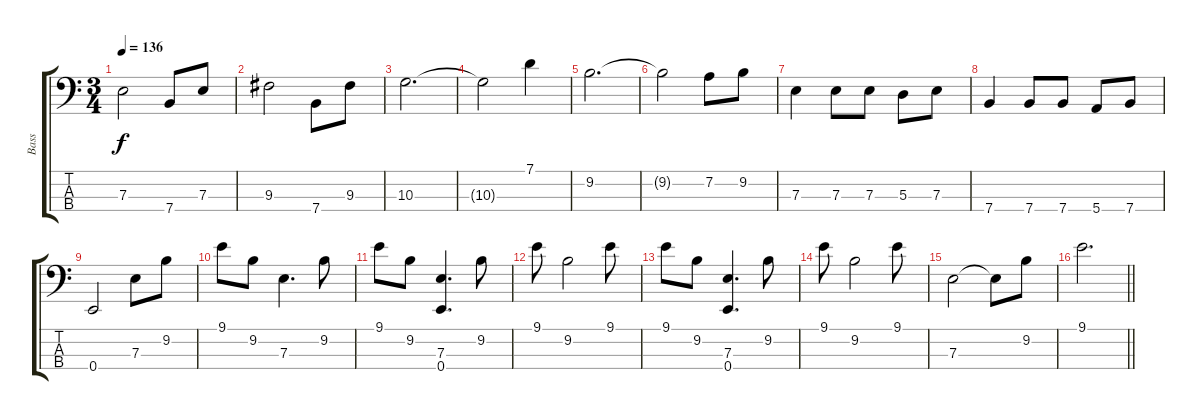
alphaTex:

\track ("Bass" "Bass") {instrument electricbasspick}
\staff {score tabs}
\tuning (G2 D2 A1 E1) {hide}
\ts (3 4)
\tempo 136
\clef f4
\ks c
7.3.2{dy f} 7.4.8 7.3.8 |
9.3.2 7.4.8 9.3.8 |
10.3.2{d} |
10.3{t}.2 7.1.4 |
9.2.2{d} |
9.2{t}.2 7.2.8 9.2.8 |
7.3.4 7.3.8 7.3.8 5.3.8 7.3.8 |
7.4.4 7.4.8 7.4.8 5.4.8 7.4.8 |
0.4.2 7.3.8 9.2.8 |
9.1.8 9.2.8 7.3.4{d} 9.2.8 |
9.1.8 9.2.8 (7.3 0.4).4{d} 9.2.8 |
9.1.8 9.2.2 9.1.8 |
9.1.8 9.2.8 (7.3 0.4).4{d} 9.2.8 |
9.1.8 9.2.2 9.1.8 |
7.3.2 7.3{t}.8 9.2.8 |
\barLineRight lightlight
9.1.2{d}
